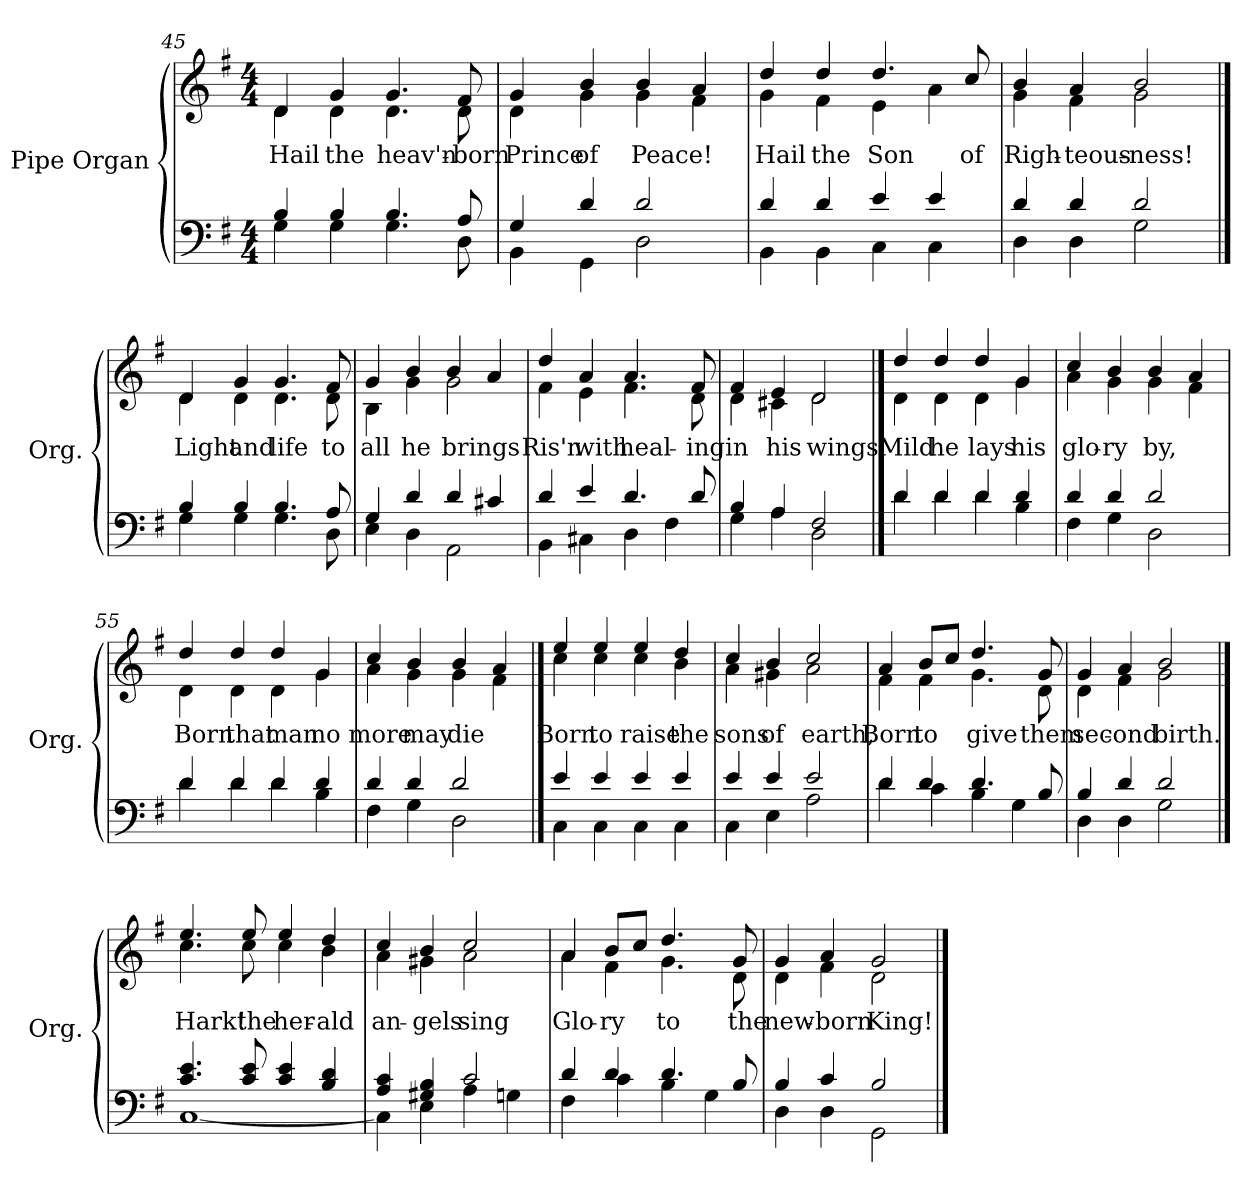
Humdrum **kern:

**kern	**kern	**text
*part1	*part1	*part1
*staff2	*staff1	*staff1
*I"Pipe Organ	*	*
*I'Org.	*	*
!!LO:LB:g=z
*clefF4	*clefG2	*
*k[f#]	*k[f#]	*
*M4/4	*M4/4	*
=45	=45	=45
*^	*	*
!	!	!LO:TX:a:t=Last Verse	!
!	!	!	!LO:LY:b
*	*	*^	*
4B/	4G\	4d/	4d\	Hail
!	!	!	!	!LO:LY:b
4B/	4G\	4g/	4d\	the
!	!	!	!	!LO:LY:b
4.B/	4.G\	4.g/	4.d\	heav'n-
!	!	!	!	!LO:LY:b
8A/	8D\	8f#/	8d\	-born
=46	=46	=46	=46	=46
!	!	!	!	!LO:LY:b
4G/	4BB\	4g/	4d\	Prince
!	!	!	!	!LO:LY:b
4d/	4GG\	4b/	4g\	of
!	!	!	!	!LO:LY:b
2d/	2D\	4b/	4g\	Peace!
.	.	4a/	4f#\	.
=47	=47	=47	=47	=47
!	!	!	!	!LO:LY:b
4d/	4BB\	4dd/	4g\	Hail
!	!	!	!	!LO:LY:b
4d/	4BB\	4dd/	4f#\	the
!	!	!	!	!LO:LY:b
4e/	4C\	4.dd/	4e\	Son
4e/	4C\	.	4a\	.
!	!	!	!	!LO:LY:b
.	.	8cc/	.	of
=48	=48	=48	=48	=48
!	!	!	!	!LO:LY:b
4d/	4D\	4b/	4g\	Righ-
!	!	!	!	!LO:LY:b
4d/	4D\	4a/	4f#\	-teous-
!	!	!	!	!LO:LY:b
2d/	2G\	2b/	2g\	-ness!
==49	==49	==49	==49	==49
!	!	!	!	!LO:LY:b
4B/	4G\	4d/	4d\	Light
!	!	!	!	!LO:LY:b
4B/	4G\	4g/	4d\	and
!	!	!	!	!LO:LY:b
4.B/	4.G\	4.g/	4.d\	life
!	!	!	!	!LO:LY:b
8A/	8D\	8f#/	8d\	to
=50	=50	=50	=50	=50
!	!	!	!	!LO:LY:b
4G/	4E\	4g/	4B\	all
!	!	!	!	!LO:LY:b
4d/	4D\	4b/	4g\	he
!	!	!	!	!LO:LY:b
4d/	2AA\	4b/	2g\	brings
4c#X/	.	4a/	.	.
!!LO:LB:g=z	!!
=51	=51	=51	=51	=51
!	!	!	!	!LO:LY:b
4d/	4BB\	4dd/	4f#\	Ris'n
!	!	!	!	!LO:LY:b
4e/	4C#X\	4a/	4e\	with
!	!	!	!	!LO:LY:b
4.d/	4D\	4.a/	4.f#\	heal-
.	4F#\	.	.	.
!	!	!	!	!LO:LY:b
8d/	.	8f#/	8d\	-ing
=52	=52	=52	=52	=52
!	!	!	!	!LO:LY:b
4B/	4G\	4f#/	4d\	in
!	!	!	!	!LO:LY:b
4A/	4A\	4e/	4c#X\	his
!	!	!	!	!LO:LY:b
2F#/	2D\	2d/	2d\	wings
==53	==53	==53	==53	==53
!	!	!	!	!LO:LY:b
4d/	4d\	4dd/	4d\	Mild
!	!	!	!	!LO:LY:b
4d/	4d\	4dd/	4d\	he
!	!	!	!	!LO:LY:b
4d/	4d\	4dd/	4d\	lays
!	!	!	!	!LO:LY:b
4d/	4B\	4g/	4g\	his
=54	=54	=54	=54	=54
!	!	!	!	!LO:LY:b
4d/	4F#\	4cc/	4a\	glo-
!	!	!	!	!LO:LY:b
4d/	4G\	4b/	4g\	-ry
!	!	!	!	!LO:LY:b
2d/	2D\	4b/	4g\	by,
.	.	4a/	4f#\	.
=55	=55	=55	=55	=55
!	!	!	!	!LO:LY:b
4d/	4d\	4dd/	4d\	Born
!	!	!	!	!LO:LY:b
4d/	4d\	4dd/	4d\	that
!	!	!	!	!LO:LY:b
4d/	4d\	4dd/	4d\	man
!	!	!	!	!LO:LY:b
4d/	4B\	4g/	4g\	no
=56	=56	=56	=56	=56
!	!	!	!	!LO:LY:b
4d/	4F#\	4cc/	4a\	more
!	!	!	!	!LO:LY:b
4d/	4G\	4b/	4g\	may
!	!	!	!	!LO:LY:b
2d/	2D\	4b/	4g\	die
.	.	4a/	4f#\	.
!!LO:LB:g=z	!!
==57	==57	==57	==57	==57
!	!	!	!	!LO:LY:b
4e/	4C\	4ee/	4cc\	Born
!	!	!	!	!LO:LY:b
4e/	4C\	4ee/	4cc\	to
!	!	!	!	!LO:LY:b
4e/	4C\	4ee/	4cc\	raise
!	!	!	!	!LO:LY:b
4e/	4C\	4dd/	4b\	the
=58	=58	=58	=58	=58
!	!	!	!	!LO:LY:b
4e/	4C\	4cc/	4a\	sons
!	!	!	!	!LO:LY:b
4e/	4E\	4b/	4g#X\	of
!	!	!	!	!LO:LY:b
2e/	2A\	2cc/	2a\	earth,
=59	=59	=59	=59	=59
!	!	!	!	!LO:LY:b
4d/	4d\	4a/	4f#\	Born
!	!	!	!	!LO:LY:b
4d/	4c\	8b/L	4f#\	to
.	.	8cc/J	.	.
!	!	!	!	!LO:LY:b
4.d/	4B\	4.dd/	4.g\	give
.	4G\	.	.	.
!	!	!	!	!LO:LY:b
8B/	.	8g/	8d\	them
=60	=60	=60	=60	=60
!	!	!	!	!LO:LY:b
4B/	4D\	4g/	4d\	sec-
!	!	!	!	!LO:LY:b
4d/	4D\	4a/	4f#\	-ond
!	!	!	!	!LO:LY:b
2d/	2G\	2b/	2g\	birth.
==61	==61	==61	==61	==61
!	!	!	!	!LO:LY:b
4.c/ 4.e/	[1C	4.ee/	4.cc\	Hark!
!	!	!	!	!LO:LY:b
8c/ 8e/	.	8ee/	8cc\	the
!	!	!	!	!LO:LY:b
4c/ 4e/	.	4ee/	4cc\	her-
!	!	!	!	!LO:LY:b
4B/ 4d/	.	4dd/	4b\	-ald
=62	=62	=62	=62	=62
!	!	!	!	!LO:LY:b
4A/ 4c/	4C\]	4cc/	4a\	an-
!	!	!	!	!LO:LY:b
4G#X/ 4B/	4E\	4b/	4g#X\	-gels
!	!	!	!	!LO:LY:b
2c/	4A\	2cc/	2a\	sing
.	4Gn\	.	.	.
!!LO:LB:g=z	!!
=63	=63	=63	=63	=63
!	!	!	!	!LO:LY:b
4d/	4F#\	4a/	4a\	Glo-
!	!	!	!	!LO:LY:b
4d/	4c\	8b/L	4f#\	-ry
.	.	8cc/J	.	.
!	!	!	!	!LO:LY:b
4.d/	4B\	4.dd/	4.g\	to
.	4G\	.	.	.
!	!	!	!	!LO:LY:b
8B/	.	8g/	8d\	the
=64	=64	=64	=64	=64
!	!	!	!	!LO:LY:b
4B/	4D\	4g/	4d\	new-
!	!	!	!	!LO:LY:b
4c/	4D\	4a/	4f#\	-born
!	!	!	!	!LO:LY:b
2B/	2GG\	2g/	2d\	King!
*v	*v	*	*	*
*	*v	*v	*
==	==	==
*-	*-	*-
